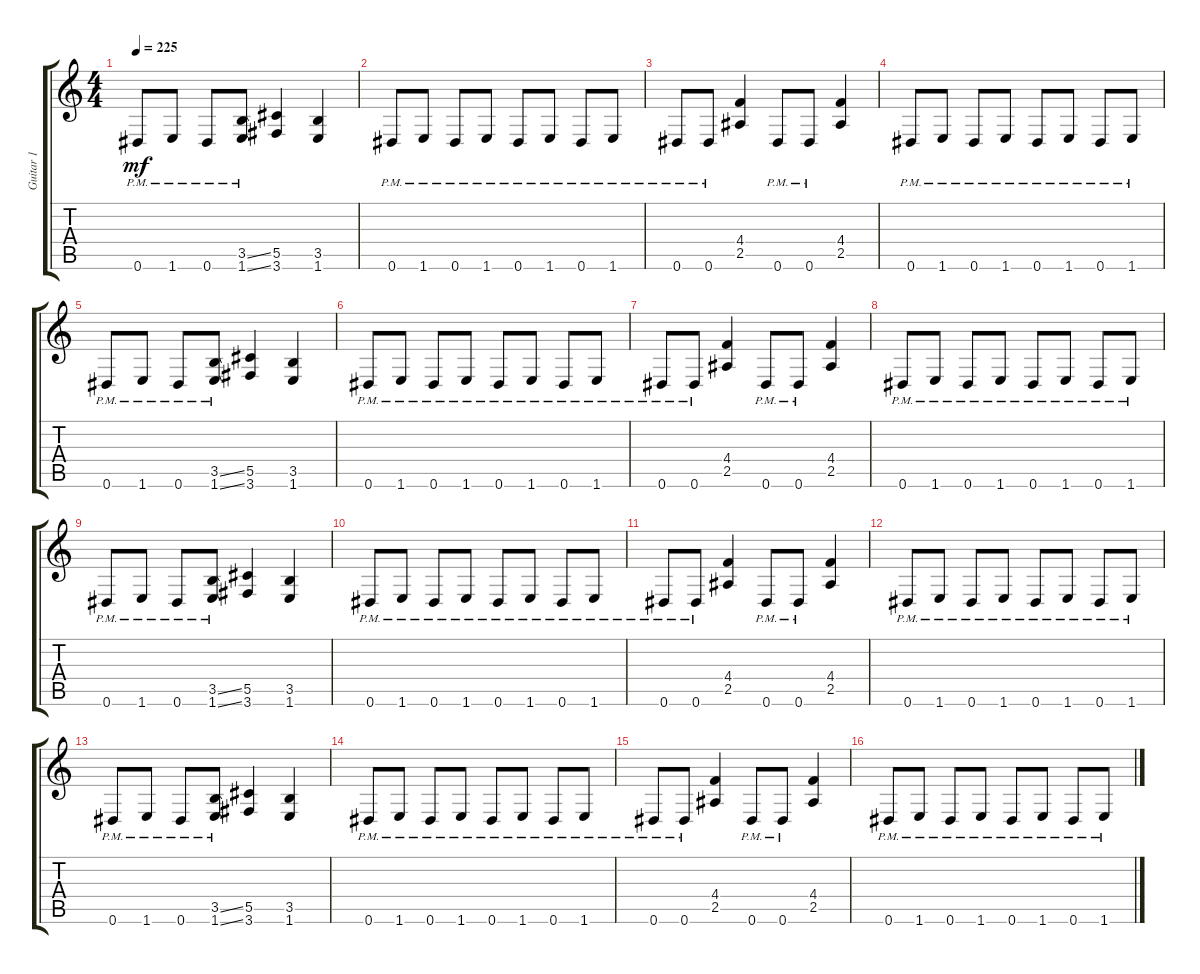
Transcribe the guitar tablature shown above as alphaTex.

\track ("Guitar 1" "Guitar 1") {instrument distortionguitar}
\staff {score tabs}
\tuning (Eb4 Bb3 Gb3 Db3 Ab2 Eb2) {hide}
\ts (4 4)
\tempo 225
\clef g2
\ks c
0.6{pm}.8{dy mf} 1.6{pm}.8 0.6{pm}.8 (3.5{ss} 1.6{ss pm}).8 (5.5 3.6).4 (3.5 1.6).4 |
0.6{pm}.8 1.6{pm}.8 0.6{pm}.8 1.6{pm}.8 0.6{pm}.8 1.6{pm}.8 0.6{pm}.8 1.6{pm}.8 |
0.6{pm}.8 0.6{pm}.8 (4.4 2.5).4 0.6{pm}.8 0.6{pm}.8 (4.4 2.5).4 |
0.6{pm}.8 1.6{pm}.8 0.6{pm}.8 1.6{pm}.8 0.6{pm}.8 1.6{pm}.8 0.6{pm}.8 1.6{pm}.8 |
0.6{pm}.8 1.6{pm}.8 0.6{pm}.8 (3.5{ss pm} 1.6{ss pm}).8 (5.5 3.6).4 (3.5 1.6).4 |
0.6{pm}.8 1.6{pm}.8 0.6{pm}.8 1.6{pm}.8 0.6{pm}.8 1.6{pm}.8 0.6{pm}.8 1.6{pm}.8 |
0.6{pm}.8 0.6{pm}.8 (4.4 2.5).4 0.6{pm}.8 0.6{pm}.8 (4.4 2.5).4 |
0.6{pm}.8 1.6{pm}.8 0.6{pm}.8 1.6{pm}.8 0.6{pm}.8 1.6{pm}.8 0.6{pm}.8 1.6{pm}.8 |
0.6{pm}.8 1.6{pm}.8 0.6{pm}.8 (3.5{ss pm} 1.6{ss pm}).8 (5.5 3.6).4 (3.5 1.6).4 |
0.6{pm}.8 1.6{pm}.8 0.6{pm}.8 1.6{pm}.8 0.6{pm}.8 1.6{pm}.8 0.6{pm}.8 1.6{pm}.8 |
0.6{pm}.8 0.6{pm}.8 (4.4 2.5).4 0.6{pm}.8 0.6{pm}.8 (4.4 2.5).4 |
0.6{pm}.8 1.6{pm}.8 0.6{pm}.8 1.6{pm}.8 0.6{pm}.8 1.6{pm}.8 0.6{pm}.8 1.6{pm}.8 |
0.6{pm}.8 1.6{pm}.8 0.6{pm}.8 (3.5{ss pm} 1.6{ss pm}).8 (5.5 3.6).4 (3.5 1.6).4 |
0.6{pm}.8 1.6{pm}.8 0.6{pm}.8 1.6{pm}.8 0.6{pm}.8 1.6{pm}.8 0.6{pm}.8 1.6{pm}.8 |
0.6{pm}.8 0.6{pm}.8 (4.4 2.5).4 0.6{pm}.8 0.6{pm}.8 (4.4 2.5).4 |
0.6{pm}.8 1.6{pm}.8 0.6{pm}.8 1.6{pm}.8 0.6{pm}.8 1.6{pm}.8 0.6{pm}.8 1.6{pm}.8
